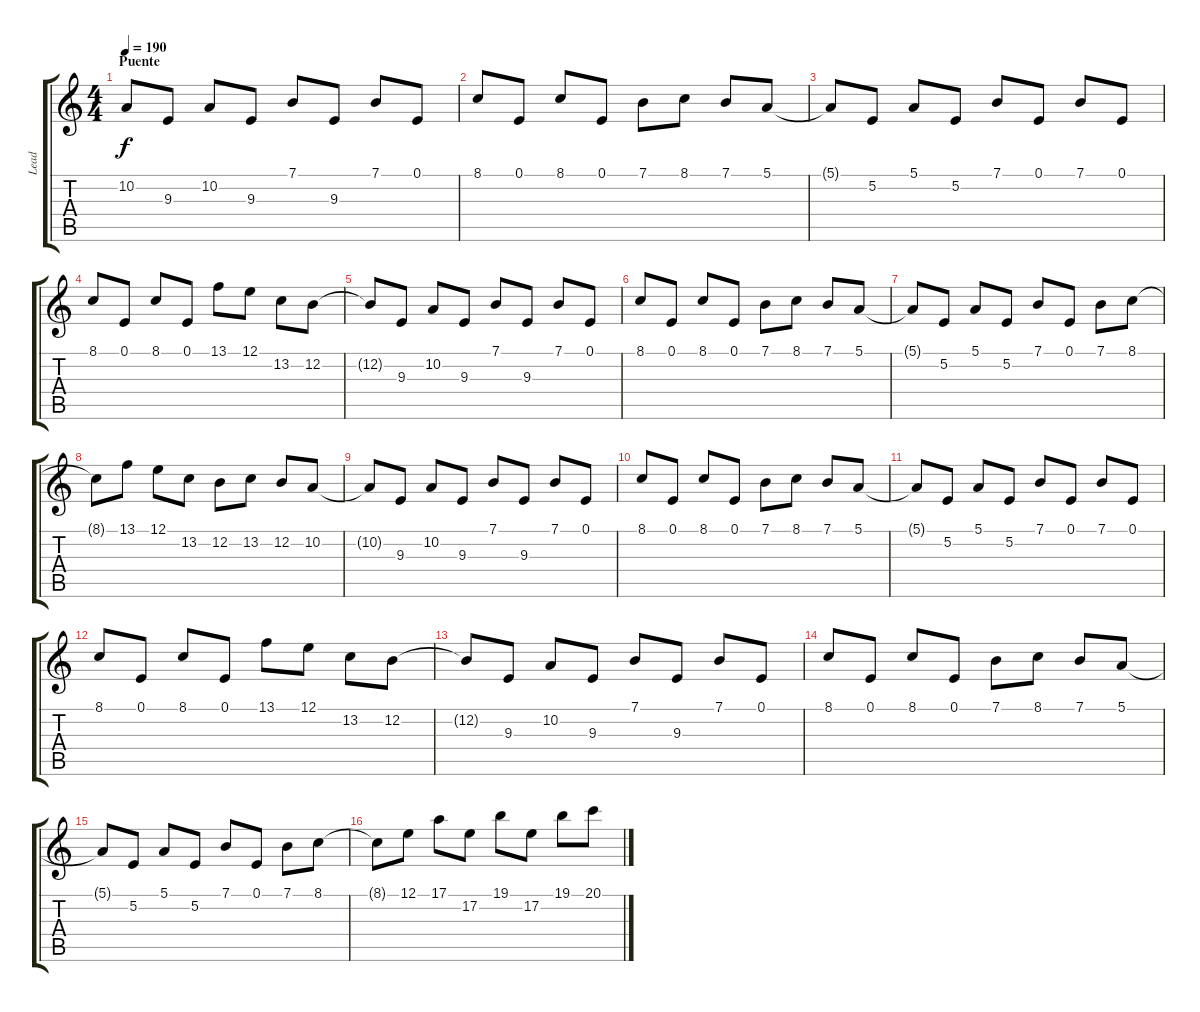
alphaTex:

\track ("Lead" "Lead") {instrument lead2sawtooth}
\staff {score tabs}
\tuning (E4 B3 G3 D3 A2 E2) {hide}
\ts (4 4)
\section ("" "Puente")
\tempo 190
\clef g2
\ks c
10.2{t}.8{dy f} 9.3.8 10.2.8 9.3.8 7.1.8 9.3.8 7.1.8 0.1.8 |
8.1.8 0.1.8 8.1.8 0.1.8 7.1.8 8.1.8 7.1.8 5.1.8 |
5.1{t}.8 5.2.8 5.1.8 5.2.8 7.1.8 0.1.8 7.1.8 0.1.8 |
8.1.8 0.1.8 8.1.8 0.1.8 13.1.8 12.1.8 13.2.8 12.2.8 |
12.2{t}.8 9.3.8 10.2.8 9.3.8 7.1.8 9.3.8 7.1.8 0.1.8 |
8.1.8 0.1.8 8.1.8 0.1.8 7.1.8 8.1.8 7.1.8 5.1.8 |
5.1{t}.8 5.2.8 5.1.8 5.2.8 7.1.8 0.1.8 7.1.8 8.1.8 |
8.1{t}.8 13.1.8 12.1.8 13.2.8 12.2.8 13.2.8 12.2.8 10.2.8 |
10.2{t}.8 9.3.8 10.2.8 9.3.8 7.1.8 9.3.8 7.1.8 0.1.8 |
8.1.8 0.1.8 8.1.8 0.1.8 7.1.8 8.1.8 7.1.8 5.1.8 |
5.1{t}.8 5.2.8 5.1.8 5.2.8 7.1.8 0.1.8 7.1.8 0.1.8 |
8.1.8 0.1.8 8.1.8 0.1.8 13.1.8 12.1.8 13.2.8 12.2.8 |
12.2{t}.8 9.3.8 10.2.8 9.3.8 7.1.8 9.3.8 7.1.8 0.1.8 |
8.1.8 0.1.8 8.1.8 0.1.8 7.1.8 8.1.8 7.1.8 5.1.8 |
5.1{t}.8 5.2.8 5.1.8 5.2.8 7.1.8 0.1.8 7.1.8 8.1.8 |
8.1{t}.8 12.1.8 17.1.8 17.2.8 19.1.8 17.2.8 19.1.8 20.1.8
